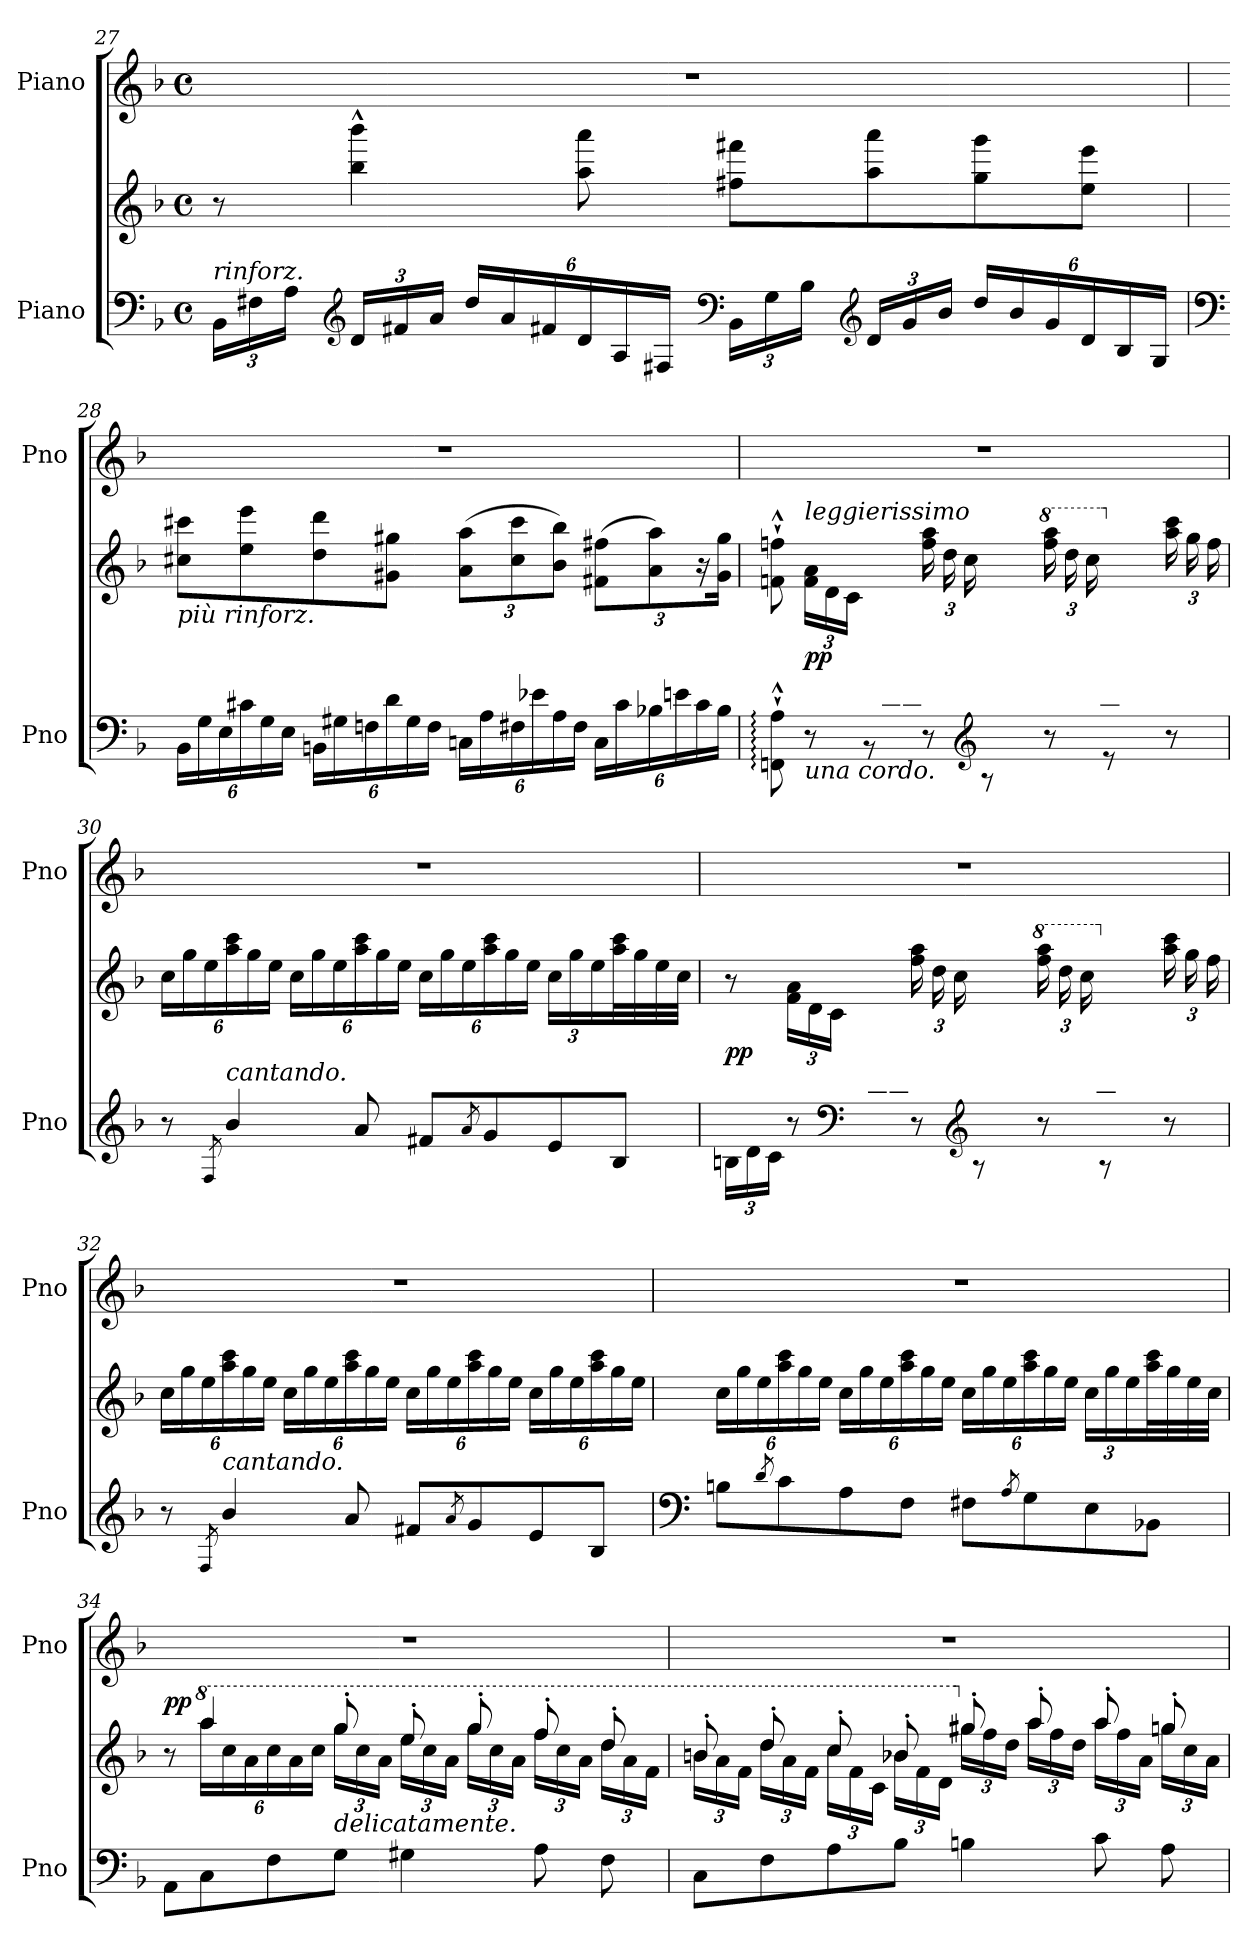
**kern	**kern	**dynam	**kern
*part2	*part2	*part2	*part1
*staff3	*staff2	*staff2/3	*staff1
*I"Piano	*	*	*I"Piano
*I'Pno	*	*	*I'Pno
*clefF4	*clefG2	*	*clefG2
*k[b-]	*k[b-]	*	*k[b-]
*M4/4	*M4/4	*	*M4/4
*met(c)	*met(c)	*	*met(c)
*Xbrackettup	*	*	*
=27	=27	=27	=27
!LO:TX:a:i:t=rinforz.	!	!	!
24BB-\LL	8r	.	1r
24F#X\	.	.	.
24A\JJ	.	.	.
*clefG2	*	*	*
24d/LL	4bb-\^^ 4bbb-\^^	.	.
24f#X/	.	.	.
24a/JJ	.	.	.
24dd/LL	.	.	.
24a/	.	.	.
24f#X/	.	.	.
24d/	8aa\ 8aaa\	.	.
24A/	.	.	.
24F#X/JJ	.	.	.
*clefF4	*	*	*
24BB-\LL	8ff#X\ 8fff#X\L	.	.
24G\	.	.	.
24B-\JJ	.	.	.
*clefG2	*	*	*
24d/LL	8aa\ 8aaa\	.	.
24g/	.	.	.
24b-/JJ	.	.	.
24dd/LL	8gg\ 8ggg\	.	.
24b-/	.	.	.
24g/	.	.	.
24d/	8ee\ 8eee\J	.	.
24B-/	.	.	.
24G/JJ	.	.	.
!!LO:LB:g=z
=28	=28	=28	=28
*clefF4	*	*	*
!	!LO:TX:b:i:t=più rinforz.	!	!
24BB-\LL	8cc#X\ 8ccc#X\L	.	1r
24G\	.	.	.
24E\	.	.	.
24c#X\	8ee\ 8eee\	.	.
24G\	.	.	.
24E\JJ	.	.	.
24BBn\LL	8dd\ 8ddd\	.	.
24G#X\	.	.	.
24Fn\	.	.	.
24d\	8g#X\ 8gg#X\J	.	.
24G#\	.	.	.
24F\JJ	.	.	.
*	*Xbrackettup	*	*
24Cn\LL	(>12a\ 12aa\L	.	.
24A\	.	.	.
24F#X\	12cc#\ 12ccc#\	.	.
24e-X\	.	.	.
24A\	12b-\ 12bb-\J)	.	.
24F#\JJ	.	.	.
*	*brackettup	*	*
24C\LL	(>12f#X\ 12ff#X\L	.	.
24c#\	.	.	.
24B-X\	12a\ 12aa\)	.	.
24en\	.	.	.
24c#\	24r	.	.
24B-\JJ	24g#\ 24gg#\Jk	.	.
=29	=29	=29	=29
*^	*	*	*
4ryy	8FFn\:^^` 8A\:^^`	8fn\^^` 8ffn\^^`	.	1r
*	*	*Xbrackettup	*	*
!	!	!LO:TX:a:i:t=leggierissimo	!	!
!	!LO:TX:b:i:t=una cordo.	!	!	!
!	!	!	!LO:DY:a=2	!
.	8r	(>24f\ 24a\LL	pp	.
.	.	24d\	.	.
.	.	24c\JJ	.	.
24F/ 24A/LL	8r	8ryy	.	.
24d/	.	.	.	.
24c/JJ)	.	.	.	.
8ryy	8r	(>24ff\ 24aa\LL	.	.
.	.	24dd\	.	.
.	.	24cc\	.	.
*clefG2	*	*	*	*
24f/ 24a/	8r	8ryy	.	.
24dd/	.	.	.	.
24cc/JJ)	.	.	.	.
*	*	*8va	*	*
8ryy	8r	(>24fff\ 24aaa\LL	.	.
.	.	24ddd\	.	.
.	.	24ccc\	.	.
*	*	*X8va	*	*
24ff/ 24aa/	8r	8ryy	.	.
24dd/	.	.	.	.
24cc/JJ)	.	.	.	.
8ryy	8r	24aa\ 24ccc\LL	.	.
.	.	24gg\	.	.
.	.	24ff\JJ	.	.
*v	*v	*	*	*
!!LO:LB:g=z
=30	=30	=30	=30
8r	24cc\LL	.	1r
.	24gg\	.	.
.	24ee\	.	.
8qF/	.	.	.
!LO:TX:a:i:t=cantando.	!	!	!
4b-/	24aa\ 24ccc\	.	.
.	24gg\	.	.
.	24ee\JJ	.	.
.	24cc\LL	.	.
.	24gg\	.	.
.	24ee\	.	.
8a/	24aa\ 24ccc\	.	.
.	24gg\	.	.
.	24ee\JJ	.	.
8f#X/L	24cc\LL	.	.
.	24gg\	.	.
.	24ee\	.	.
8qa/	.	.	.
8g/	24aa\ 24ccc\	.	.
.	24gg\	.	.
.	24ee\JJ	.	.
8e/	24cc\LL	.	.
.	24gg\	.	.
.	24ee\	.	.
8B-/J	32aa\ 32ccc\L	.	.
.	32gg\	.	.
.	32ee\	.	.
.	32cc\JJJ	.	.
=31	=31	=31	=31
*^	*	*	*
!	!	!	!LO:DY:a=2	!
4ryy	24Bn\LL	8r	pp	1r
.	24d\	.	.	.
.	24c\JJ	.	.	.
.	8r	(>24f\ 24a\LL	.	.
.	.	24d\	.	.
.	.	24c\JJ	.	.
*clefF4	*	*	*	*
24F/ 24A/LL	8ryy	8ryy	.	.
24d/	.	.	.	.
24c/JJ)	.	.	.	.
8ryy	8r	(>24ff\ 24aa\LL	.	.
.	.	24dd\	.	.
.	.	24cc\	.	.
*clefG2	*	*	*	*
24f/ 24a/	8r	8ryy	.	.
24dd/	.	.	.	.
24cc/JJ)	.	.	.	.
*	*	*8va	*	*
8ryy	8r	(>24fff\ 24aaa\LL	.	.
.	.	24ddd\	.	.
.	.	24ccc\	.	.
*	*	*X8va	*	*
24ff/ 24aa/	8r	8ryy	.	.
24dd/	.	.	.	.
24cc/JJ)	.	.	.	.
8ryy	8r	24aa\ 24ccc\LL	.	.
.	.	24gg\	.	.
.	.	24ff\JJ	.	.
*v	*v	*	*	*
!!LO:LB:g=z
=32	=32	=32	=32
!	!	!LO:DY:b	!
!	!	!LO:DY:n=1:b	!
8r	24cc\LL	other-dynamics pp	1r
.	24gg\	.	.
.	24ee\	.	.
8qF/	.	.	.
!LO:TX:a:i:t=cantando.	!	!	!
4b-/	24aa\ 24ccc\	.	.
.	24gg\	.	.
.	24ee\JJ	.	.
.	24cc\LL	.	.
.	24gg\	.	.
.	24ee\	.	.
8a/	24aa\ 24ccc\	.	.
.	24gg\	.	.
.	24ee\JJ	.	.
8f#X/L	24cc\LL	.	.
.	24gg\	.	.
.	24ee\	.	.
8qa/	.	.	.
8g/	24aa\ 24ccc\	.	.
.	24gg\	.	.
.	24ee\JJ	.	.
8e/	24cc\LL	.	.
.	24gg\	.	.
.	24ee\	.	.
8B-/J	24aa\ 24ccc\	.	.
.	24gg\	.	.
.	24ee\JJ	.	.
=33	=33	=33	=33
*clefF4	*	*	*
8Bn\L	24cc\LL	.	1r
.	24gg\	.	.
.	24ee\	.	.
8qd/	.	.	.
8c\	24aa\ 24ccc\	.	.
.	24gg\	.	.
.	24ee\JJ	.	.
8A\	24cc\LL	.	.
.	24gg\	.	.
.	24ee\	.	.
8F\J	24aa\ 24ccc\	.	.
.	24gg\	.	.
.	24ee\JJ	.	.
8F#X\L	24cc\LL	.	.
.	24gg\	.	.
.	24ee\	.	.
8qA/	.	.	.
8G\	24aa\ 24ccc\	.	.
.	24gg\	.	.
.	24ee\JJ	.	.
8E\	24cc\LL	.	.
.	24gg\	.	.
.	24ee\	.	.
8BB-X\J	32aa\ 32ccc\L	.	.
.	32gg\	.	.
.	32ee\	.	.
.	32cc\JJJ	.	.
!!LO:PB:g=z
=34	=34	=34	=34
*	*^	*	*
!	!	!	!LO:DY:a	!
8AA\L	8r	8ryy	pp	1r
*	*8va	*	*	*
8C\	4aaa/	24aaa\LL	.	.
.	.	24ccc\	.	.
.	.	24aa\	.	.
8F\	.	24ccc\	.	.
.	.	24aa\	.	.
.	.	24ccc\JJ	.	.
!LO:TX:a:i:t=delicatamente.	!	!	!	!
8G\J	8ggg'/	24ggg\LL	.	.
.	.	24ccc\	.	.
.	.	24aa\JJ	.	.
4G#X\	8eee'/	24eee\LL	.	.
.	.	24ccc\	.	.
.	.	24aa\JJ	.	.
.	8ggg'/	24ggg\LL	.	.
.	.	24ccc\	.	.
.	.	24aa\JJ	.	.
8A\	8fff'/	24fff\LL	.	.
.	.	24ccc\	.	.
.	.	24aa\JJ	.	.
8F\	8ddd'/	24ddd\LL	.	.
.	.	24aa\	.	.
.	.	24ff\JJ	.	.
=35	=35	=35	=35	=35
8C\L	8bbn'/	24bb\LL	.	1r
.	.	24aa\	.	.
.	.	24ff\JJ	.	.
8F\	8ddd'/	24ddd\LL	.	.
.	.	24aa\	.	.
.	.	24ff\JJ	.	.
8A\	8ccc'/	24ccc\LL	.	.
.	.	24ff\	.	.
.	.	24cc\JJ	.	.
8B-\J	8bb-X'/	24bb-\LL	.	.
.	.	24ff\	.	.
.	.	24dd\JJ	.	.
*	*X8va	*	*	*
4Bn\	8gg#X'/	24gg#\LL	.	.
.	.	24ff\	.	.
.	.	24dd\JJ	.	.
.	8aa'/	24aa\LL	.	.
.	.	24ff\	.	.
.	.	24dd\JJ	.	.
8c\	8aa'/	24aa\LL	.	.
.	.	24ff\	.	.
.	.	24a\JJ	.	.
8A\	8ggn'/	24gg\LL	.	.
.	.	24cc\	.	.
.	.	24a\JJ	.	.
*	*v	*v	*	*
=	=	=	=
*-	*-	*-	*-
